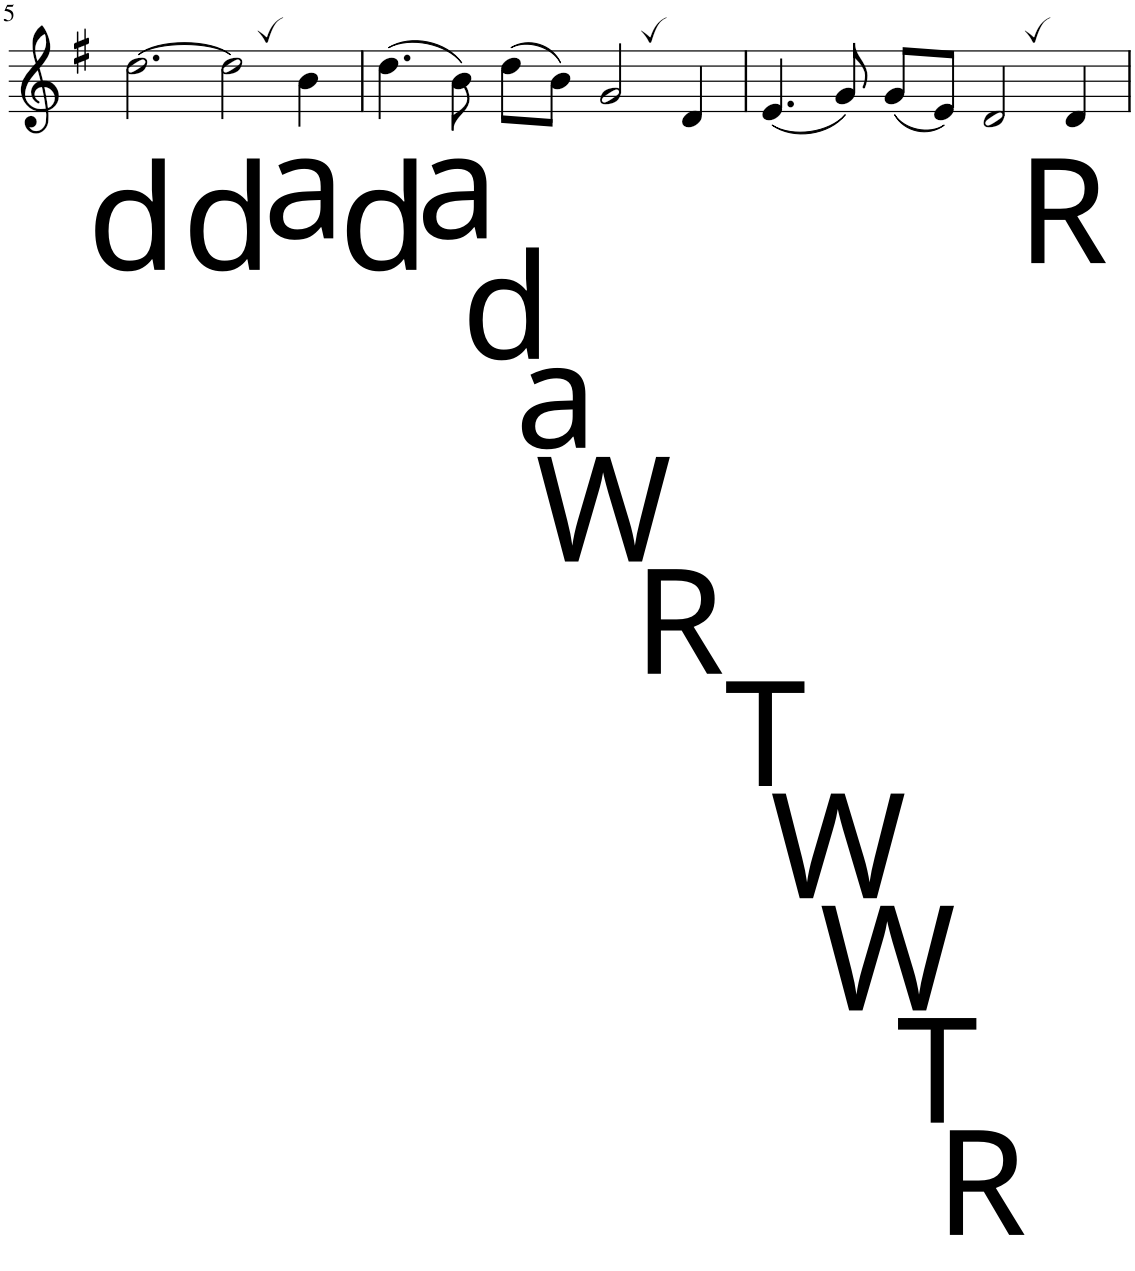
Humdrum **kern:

**kern
*part1
*staff1
*I"Flauta
*I'Fl.
!!LO:PB:g=z
*clefG2
*k[f#]
*M6/4
=5
!LO:TX:b:t=d
[2.dd\
!LO:TX:b:t=d
2dd\]
!LO:TX:b:t=a
4b\
=6
!LO:TX:b:t=d
(4.dd\
!LO:TX:b:t=a
8b\)
!LO:TX:b:t=d
(8dd\L
!LO:TX:b:t=a
8b\J)
!LO:TX:b:t=W
2g,/
!LO:TX:b:t=R
4d/
=7
!LO:TX:b:t=T
(4.e/
!LO:TX:b:t=W
8g/)
!LO:TX:b:t=W
(8g/L
!LO:TX:b:t=T
8e/J)
!LO:TX:b:t=R
2d,/
!LO:TX:b:t=R
4d/
=
*-
